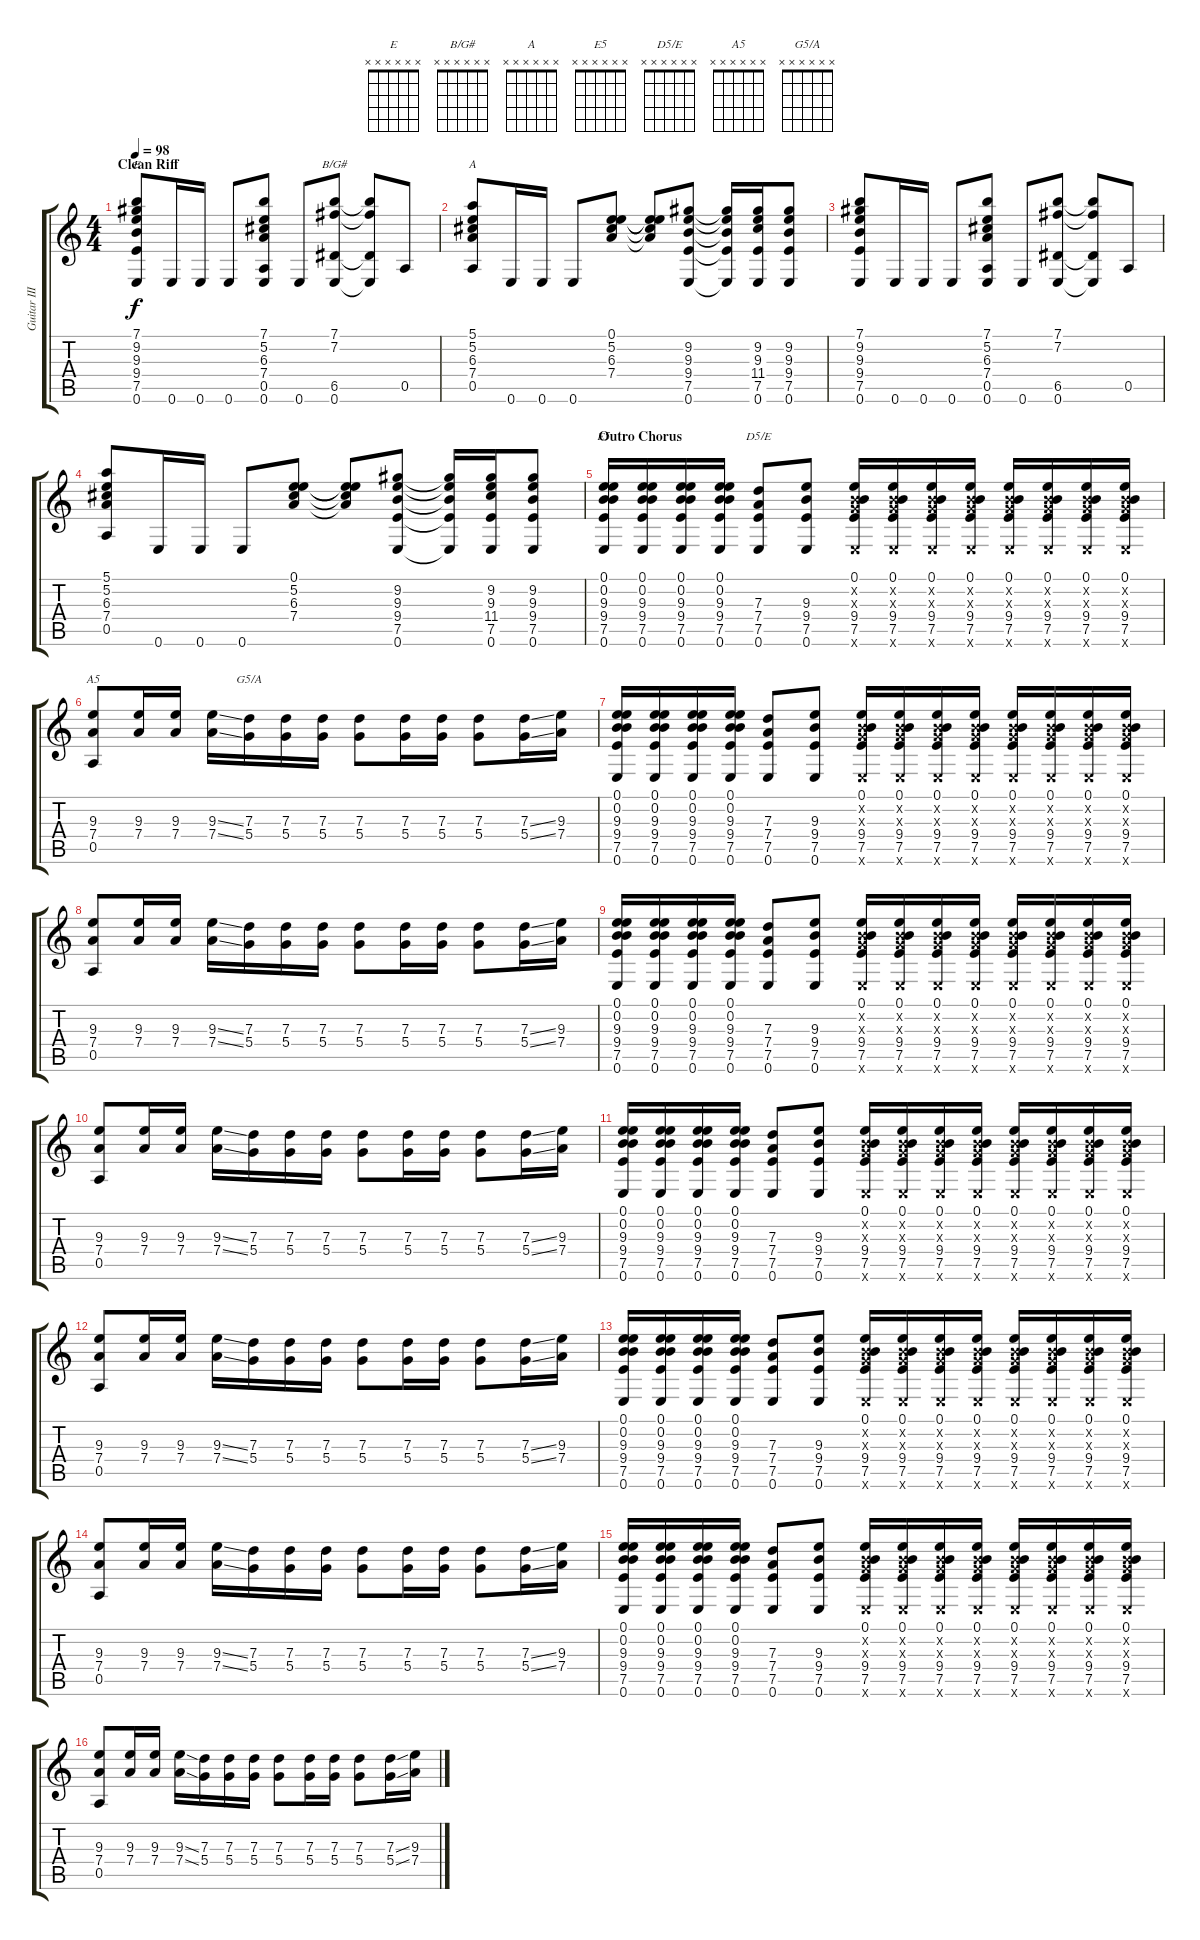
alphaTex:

\track ("Guitar III" "Guitar III") {instrument acousticguitarsteel}
\staff {score tabs}
\tuning (E4 B3 G3 D3 A2 E2) {hide}
\chord ("E" x x x x x x) {firstfret 0}
\chord ("B/G#" x x x x x x) {firstfret 0}
\chord ("A" x x x x x x) {firstfret 0}
\chord ("E5" x x x x x x) {firstfret 0}
\chord ("D5/E" x x x x x x) {firstfret 0}
\chord ("A5" x x x x x x) {firstfret 0}
\chord ("G5/A" x x x x x x) {firstfret 0}
\ts (4 4)
\section ("" "Clean Riff")
\tempo 98
\clef g2
\ks c
(7.1 9.2 9.3 9.4 7.5 0.6).8{ch "E" dy f} 0.6.16 0.6.16 0.6.8 (7.1 5.2 6.3 7.4 0.5 0.6).8 0.6.8 (7.1 7.2 6.5 0.6).8{ch "B/G#"} (7.1{t} 7.2{t} 6.5{t} 0.6{t}).8 0.5.8 |
(5.1 5.2 6.3 7.4 0.5).8{ch "A"} 0.6.16 0.6.16 0.6.8 (0.1 5.2 6.3 7.4).8 (0.1{t} 5.2{t} 6.3{t} 7.4{t}).8 (9.2 9.3 9.4 7.5 0.6).8 (9.2{t} 9.3{t} 9.4{t} 7.5{t} 0.6{t}).16 (9.2 9.3 11.4 7.5 0.6).16 (9.2 9.3 9.4 7.5 0.6).8 |
(7.1 9.2 9.3 9.4 7.5 0.6).8 0.6.16 0.6.16 0.6.8 (7.1 5.2 6.3 7.4 0.5 0.6).8 0.6.8 (7.1 7.2 6.5 0.6).8 (7.1{t} 7.2{t} 6.5{t} 0.6{t}).8 0.5.8 |
(5.1 5.2 6.3 7.4 0.5).8 0.6.16 0.6.16 0.6.8 (0.1 5.2 6.3 7.4).8 (0.1{t} 5.2{t} 6.3{t} 7.4{t}).8 (9.2 9.3 9.4 7.5 0.6).8 (9.2{t} 9.3{t} 9.4{t} 7.5{t} 0.6{t}).16 (9.2 9.3 11.4 7.5 0.6).16 (9.2 9.3 9.4 7.5 0.6).8 |
\section ("" "Outro Chorus")
(0.1 0.2 9.3 9.4 7.5 0.6).16{ch "E5"} (0.1 0.2 9.3 9.4 7.5 0.6).16 (0.1 0.2 9.3 9.4 7.5 0.6).16 (0.1 0.2 9.3 9.4 7.5 0.6).16 (7.3 7.4 7.5 0.6).8{ch "D5/E"} (9.3 9.4 7.5 0.6).8 (0.1 0.2{x} 0.3{x} 9.4 7.5 0.6{x}).16 (0.1 0.2{x} 0.3{x} 9.4 7.5 0.6{x}).16 (0.1 0.2{x} 0.3{x} 9.4 7.5 0.6{x}).16 (0.1 0.2{x} 0.3{x} 9.4 7.5 0.6{x}).16 (0.1 0.2{x} 0.3{x} 9.4 7.5 0.6{x}).16 (0.1 0.2{x} 0.3{x} 9.4 7.5 0.6{x}).16 (0.1 0.2{x} 0.3{x} 9.4 7.5 0.6{x}).16 (0.1 0.2{x} 0.3{x} 9.4 7.5 0.6{x}).16 |
(9.3 7.4 0.5).8{ch "A5"} (9.3 7.4).16 (9.3 7.4).16 (9.3{ss} 7.4{ss}).16 (7.3 5.4).16{ch "G5/A"} (7.3 5.4).16 (7.3 5.4).16 (7.3 5.4).8 (7.3 5.4).16 (7.3 5.4).16 (7.3 5.4).8 (7.3{ss} 5.4{ss}).16 (9.3 7.4).16 |
(0.1 0.2 9.3 9.4 7.5 0.6).16 (0.1 0.2 9.3 9.4 7.5 0.6).16 (0.1 0.2 9.3 9.4 7.5 0.6).16 (0.1 0.2 9.3 9.4 7.5 0.6).16 (7.3 7.4 7.5 0.6).8 (9.3 9.4 7.5 0.6).8 (0.1 0.2{x} 0.3{x} 9.4 7.5 0.6{x}).16 (0.1 0.2{x} 0.3{x} 9.4 7.5 0.6{x}).16 (0.1 0.2{x} 0.3{x} 9.4 7.5 0.6{x}).16 (0.1 0.2{x} 0.3{x} 9.4 7.5 0.6{x}).16 (0.1 0.2{x} 0.3{x} 9.4 7.5 0.6{x}).16 (0.1 0.2{x} 0.3{x} 9.4 7.5 0.6{x}).16 (0.1 0.2{x} 0.3{x} 9.4 7.5 0.6{x}).16 (0.1 0.2{x} 0.3{x} 9.4 7.5 0.6{x}).16 |
(9.3 7.4 0.5).8 (9.3 7.4).16 (9.3 7.4).16 (9.3{ss} 7.4{ss}).16 (7.3 5.4).16 (7.3 5.4).16 (7.3 5.4).16 (7.3 5.4).8 (7.3 5.4).16 (7.3 5.4).16 (7.3 5.4).8 (7.3{ss} 5.4{ss}).16 (9.3 7.4).16 |
(0.1 0.2 9.3 9.4 7.5 0.6).16 (0.1 0.2 9.3 9.4 7.5 0.6).16 (0.1 0.2 9.3 9.4 7.5 0.6).16 (0.1 0.2 9.3 9.4 7.5 0.6).16 (7.3 7.4 7.5 0.6).8 (9.3 9.4 7.5 0.6).8 (0.1 0.2{x} 0.3{x} 9.4 7.5 0.6{x}).16 (0.1 0.2{x} 0.3{x} 9.4 7.5 0.6{x}).16 (0.1 0.2{x} 0.3{x} 9.4 7.5 0.6{x}).16 (0.1 0.2{x} 0.3{x} 9.4 7.5 0.6{x}).16 (0.1 0.2{x} 0.3{x} 9.4 7.5 0.6{x}).16 (0.1 0.2{x} 0.3{x} 9.4 7.5 0.6{x}).16 (0.1 0.2{x} 0.3{x} 9.4 7.5 0.6{x}).16 (0.1 0.2{x} 0.3{x} 9.4 7.5 0.6{x}).16 |
(9.3 7.4 0.5).8 (9.3 7.4).16 (9.3 7.4).16 (9.3{ss} 7.4{ss}).16 (7.3 5.4).16 (7.3 5.4).16 (7.3 5.4).16 (7.3 5.4).8 (7.3 5.4).16 (7.3 5.4).16 (7.3 5.4).8 (7.3{ss} 5.4{ss}).16 (9.3 7.4).16 |
(0.1 0.2 9.3 9.4 7.5 0.6).16{volume 8} (0.1 0.2 9.3 9.4 7.5 0.6).16 (0.1 0.2 9.3 9.4 7.5 0.6).16 (0.1 0.2 9.3 9.4 7.5 0.6).16 (7.3 7.4 7.5 0.6).8 (9.3 9.4 7.5 0.6).8 (0.1 0.2{x} 0.3{x} 9.4 7.5 0.6{x}).16 (0.1 0.2{x} 0.3{x} 9.4 7.5 0.6{x}).16 (0.1 0.2{x} 0.3{x} 9.4 7.5 0.6{x}).16 (0.1 0.2{x} 0.3{x} 9.4 7.5 0.6{x}).16 (0.1 0.2{x} 0.3{x} 9.4 7.5 0.6{x}).16 (0.1 0.2{x} 0.3{x} 9.4 7.5 0.6{x}).16 (0.1 0.2{x} 0.3{x} 9.4 7.5 0.6{x}).16 (0.1 0.2{x} 0.3{x} 9.4 7.5 0.6{x}).16 |
(9.3 7.4 0.5).8 (9.3 7.4).16 (9.3 7.4).16 (9.3{ss} 7.4{ss}).16 (7.3 5.4).16 (7.3 5.4).16 (7.3 5.4).16 (7.3 5.4).8 (7.3 5.4).16 (7.3 5.4).16 (7.3 5.4).8 (7.3{ss} 5.4{ss}).16 (9.3 7.4).16 |
(0.1 0.2 9.3 9.4 7.5 0.6).16{volume 4} (0.1 0.2 9.3 9.4 7.5 0.6).16 (0.1 0.2 9.3 9.4 7.5 0.6).16 (0.1 0.2 9.3 9.4 7.5 0.6).16 (7.3 7.4 7.5 0.6).8 (9.3 9.4 7.5 0.6).8 (0.1 0.2{x} 0.3{x} 9.4 7.5 0.6{x}).16 (0.1 0.2{x} 0.3{x} 9.4 7.5 0.6{x}).16 (0.1 0.2{x} 0.3{x} 9.4 7.5 0.6{x}).16 (0.1 0.2{x} 0.3{x} 9.4 7.5 0.6{x}).16 (0.1 0.2{x} 0.3{x} 9.4 7.5 0.6{x}).16 (0.1 0.2{x} 0.3{x} 9.4 7.5 0.6{x}).16 (0.1 0.2{x} 0.3{x} 9.4 7.5 0.6{x}).16 (0.1 0.2{x} 0.3{x} 9.4 7.5 0.6{x}).16 |
(9.3 7.4 0.5).8 (9.3 7.4).16 (9.3 7.4).16 (9.3{ss} 7.4{ss}).16 (7.3 5.4).16 (7.3 5.4).16 (7.3 5.4).16 (7.3 5.4).8 (7.3 5.4).16 (7.3 5.4).16 (7.3 5.4).8 (7.3{ss} 5.4{ss}).16 (9.3 7.4).16 |
(0.1 0.2 9.3 9.4 7.5 0.6).16{volume 0} (0.1 0.2 9.3 9.4 7.5 0.6).16 (0.1 0.2 9.3 9.4 7.5 0.6).16 (0.1 0.2 9.3 9.4 7.5 0.6).16 (7.3 7.4 7.5 0.6).8 (9.3 9.4 7.5 0.6).8 (0.1 0.2{x} 0.3{x} 9.4 7.5 0.6{x}).16 (0.1 0.2{x} 0.3{x} 9.4 7.5 0.6{x}).16 (0.1 0.2{x} 0.3{x} 9.4 7.5 0.6{x}).16 (0.1 0.2{x} 0.3{x} 9.4 7.5 0.6{x}).16 (0.1 0.2{x} 0.3{x} 9.4 7.5 0.6{x}).16 (0.1 0.2{x} 0.3{x} 9.4 7.5 0.6{x}).16 (0.1 0.2{x} 0.3{x} 9.4 7.5 0.6{x}).16 (0.1 0.2{x} 0.3{x} 9.4 7.5 0.6{x}).16 |
(9.3 7.4 0.5).8 (9.3 7.4).16 (9.3 7.4).16 (9.3{ss} 7.4{ss}).16 (7.3 5.4).16 (7.3 5.4).16 (7.3 5.4).16 (7.3 5.4).8 (7.3 5.4).16 (7.3 5.4).16 (7.3 5.4).8 (7.3{ss} 5.4{ss}).16 (9.3 7.4).16
